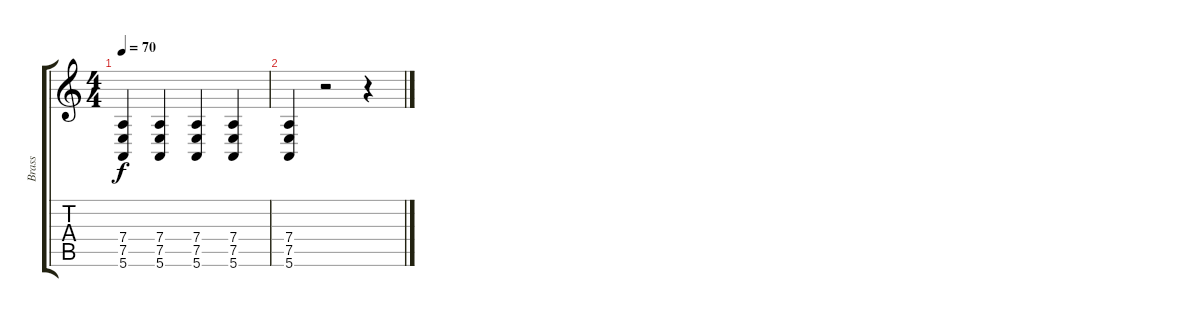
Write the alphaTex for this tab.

\track ("Brass" "Brass") {instrument frenchhorn}
\staff {score tabs}
\tuning (E4 B3 G3 D3 A2 E2) {hide}
\ts (4 4)
\tempo 70
\clef g2
\ks c
(7.4 7.5 5.6).4{dy f} (7.4 7.5 5.6).4 (7.4 7.5 5.6).4 (7.4 7.5 5.6).4 |
(7.4 7.5 5.6).4 r.2 r.4
